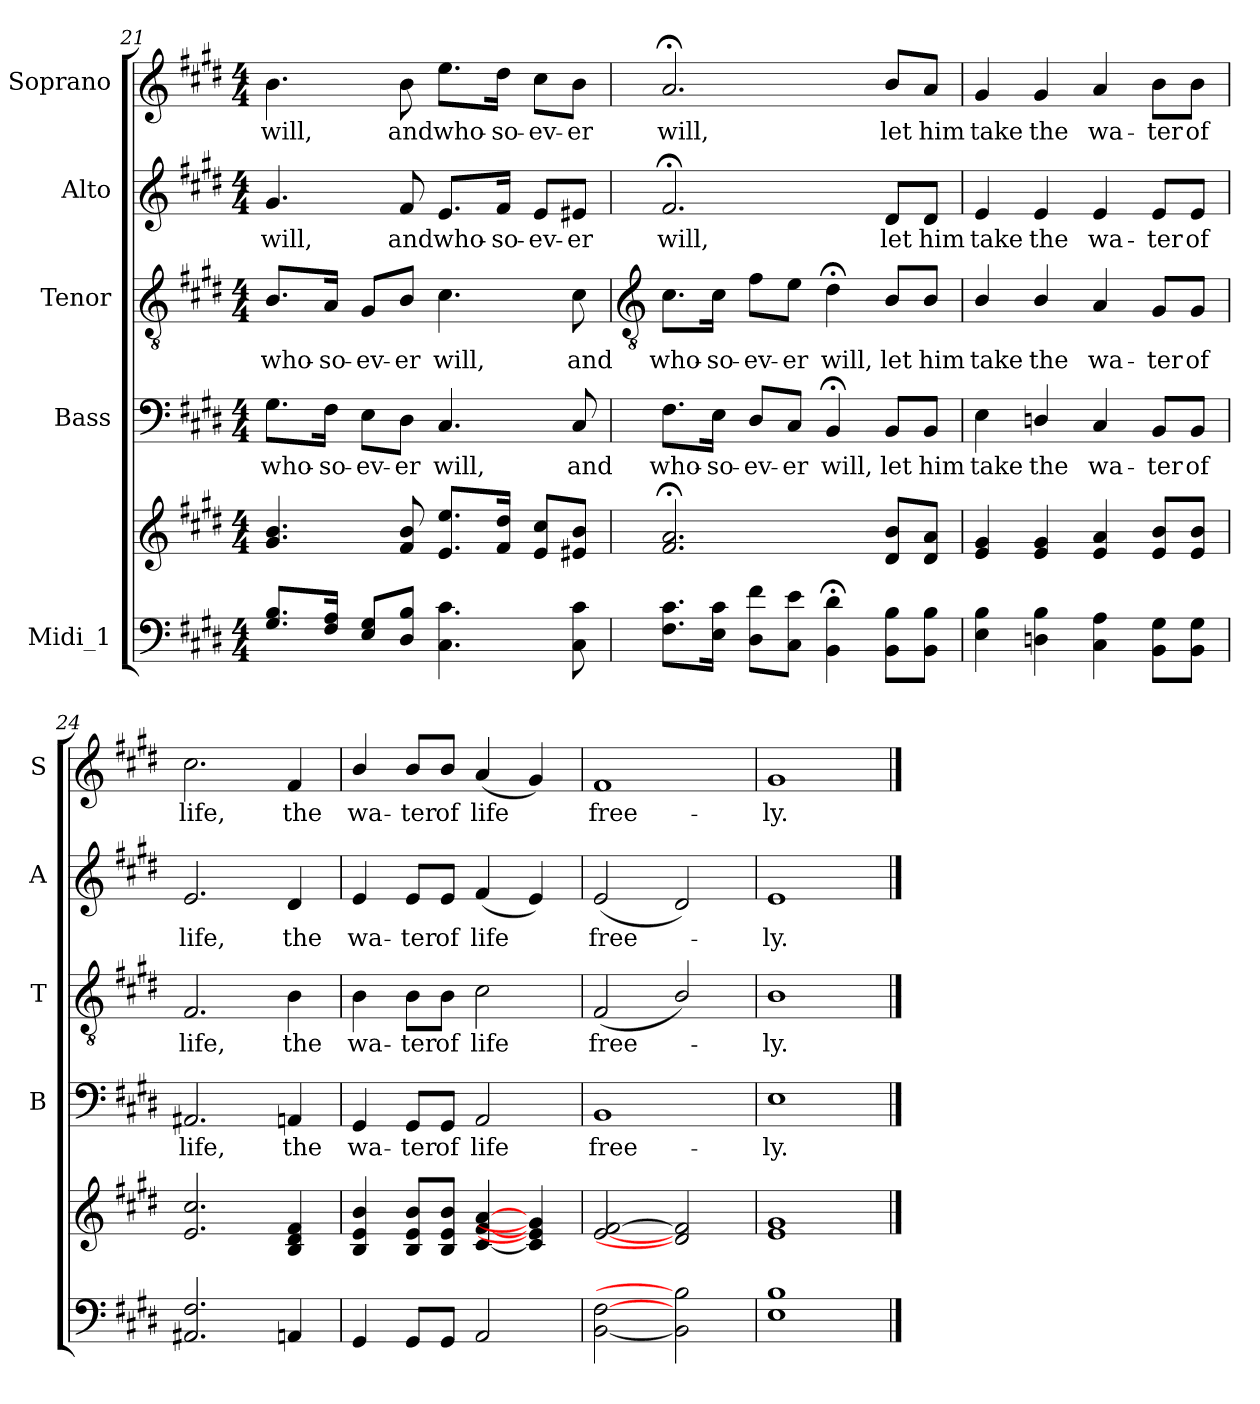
**kern	**kern	**kern	**text	**kern	**text	**kern	**text	**kern	**text
*part5	*part5	*part4	*part4	*part3	*part3	*part2	*part2	*part1	*part1
*staff6	*staff5	*staff4	*staff4	*staff3	*staff3	*staff2	*staff2	*staff1	*staff1
*I"Midi_1	*	*I"Bass	*	*I"Tenor	*	*I"Alto	*	*I"Soprano	*
*	*	*I'B	*	*I'T	*	*I'A	*	*I'S	*
*clefF4	*clefG2	*clefF4	*	*clefGv2	*	*clefG2	*	*clefG2	*
*k[f#c#g#d#]	*k[f#c#g#d#]	*k[f#c#g#d#]	*	*k[f#c#g#d#]	*	*k[f#c#g#d#]	*	*k[f#c#g#d#]	*
*E:	*E:	*E:	*	*E:	*	*E:	*	*E:	*
*M4/4	*M4/4	*M4/4	*	*M4/4	*	*M4/4	*	*M4/4	*
=21	=21	=21	=21	=21	=21	=21	=21	=21	=21
*^	*^	*	*	*	*	*	*	*	*
!	!	!	!	!	!LO:LY:b	!	!LO:LY:b	!	!LO:LY:b	!	!LO:LY:b
8.G# 8.BL	1ryy	4.g#/ 4.b/	2.ryy	8.G#\L	who-	8.B/L	who-	4.g#	will,	4.b	will,
!	!	!	!	!	!LO:LY:b	!	!LO:LY:b	!	!	!	!
16F# 16AJ	.	.	.	16F#\Jk	-so-	16A/Jk	-so-	.	.	.	.
!	!	!	!	!	!LO:LY:b	!	!LO:LY:b	!	!	!	!
8E 8G#L	.	.	.	8E\L	-ev-	8G#/L	-ev-	.	.	.	.
!	!	!	!	!	!LO:LY:b	!	!LO:LY:b	!	!LO:LY:b	!	!LO:LY:b
8D# 8BJ	.	8f#/ 8b/	.	8D#\J	-er	8B/J	-er	8f#	and	8b	and
!	!	!	!	!	!LO:LY:b	!	!LO:LY:b	!	!LO:LY:b	!	!LO:LY:b
4.C#\ 4.c#\	.	8.e 8.eeL	.	4.C#	will,	4.c#	will,	8.e/L	who-	8.ee\L	who-
!	!	!	!	!	!	!	!	!	!LO:LY:b	!	!LO:LY:b
.	.	16f# 16dd#J	.	.	.	.	.	16f#/Jk	-so-	16dd#\Jk	-so-
!	!	!	!	!	!	!	!	!	!LO:LY:b	!	!LO:LY:b
.	.	8e/ 8cc#/L	4ryy	.	.	.	.	8e/L	-ev-	8cc#\L	-ev-
!	!	!	!	!	!LO:LY:b	!	!LO:LY:b	!	!LO:LY:b	!	!LO:LY:b
8C#\ 8c#\	.	8e#X/ 8b/J	.	8C#	and	8c#	and	8e#X/J	-er	8b\J	-er
*v	*v	*	*	*	*	*	*	*	*	*	*
*	*v	*v	*	*	*	*	*	*	*	*
!!LO:LB:g=z
=22	=22	=22	=22	=22	=22	=22	=22	=22	=22
*	*	*	*	*clefGv2	*	*	*	*	*
!	!	!	!LO:LY:b	!	!LO:LY:b	!	!LO:LY:b	!	!LO:LY:b
8.F# 8.c#L	2.f#;< 2.a;<	8.F#\L	who-	8.c#\L	who-	2.f#;<	will,	2.a;<	will,
!	!	!	!LO:LY:b	!	!LO:LY:b	!	!	!	!
16E 16c#J	.	16E\Jk	-so-	16c#\Jk	-so-	.	.	.	.
!	!	!	!LO:LY:b	!	!LO:LY:b	!	!	!	!
8D# 8f#L	.	8D#/L	-ev-	8f#\L	-ev-	.	.	.	.
!	!	!	!LO:LY:b	!	!LO:LY:b	!	!	!	!
8C# 8eJ	.	8C#/J	-er	8e\J	-er	.	.	.	.
!	!	!	!LO:LY:b	!	!LO:LY:b	!	!	!	!
4BB;< 4d#;<	.	4BB;<	will,	4d#;<	will,	.	.	.	.
!	!	!	!LO:LY:b	!	!LO:LY:b	!	!LO:LY:b	!	!LO:LY:b
8BB\ 8B\L	8d# 8bL	8BB/L	let	8B/L	let	8d#/L	let	8b/L	let
!	!	!	!LO:LY:b	!	!LO:LY:b	!	!LO:LY:b	!	!LO:LY:b
8BB\ 8B\J	8d# 8aJ	8BB/J	him	8B/J	him	8d#/J	him	8a/J	him
=23	=23	=23	=23	=23	=23	=23	=23	=23	=23
!	!	!	!LO:LY:b	!	!LO:LY:b	!	!LO:LY:b	!	!LO:LY:b
4E 4B	4e 4g#	4E	take	4B/	take	4e	take	4g#	take
!	!	!	!LO:LY:b	!	!LO:LY:b	!	!LO:LY:b	!	!LO:LY:b
4Dn 4B	4e 4g#	4Dn/	the	4B/	the	4e	the	4g#	the
!	!	!	!LO:LY:b	!	!LO:LY:b	!	!LO:LY:b	!	!LO:LY:b
4C#\ 4A\	4e 4a	4C#	wa-	4A	wa-	4e	wa-	4a	wa-
!	!	!	!LO:LY:b	!	!LO:LY:b	!	!LO:LY:b	!	!LO:LY:b
8BB\ 8G#\L	8e/ 8b/L	8BB/L	-ter	8G#/L	-ter	8e/L	-ter	8b\L	-ter
!	!	!	!LO:LY:b	!	!LO:LY:b	!	!LO:LY:b	!	!LO:LY:b
8BB\ 8G#\J	8e/ 8b/J	8BB/J	of	8G#/J	of	8e/J	of	8b\J	of
=24	=24	=24	=24	=24	=24	=24	=24	=24	=24
!	!	!	!LO:LY:b	!	!LO:LY:b	!	!LO:LY:b	!	!LO:LY:b
2.AA#X 2.F#	2.e/ 2.cc#/	2.AA#X	life,	2.F#	life,	2.e	life,	2.cc#	life,
!	!	!	!LO:LY:b	!	!LO:LY:b	!	!LO:LY:b	!	!LO:LY:b
4AAn	4B 4d# 4f#	4AAn	the	4B\	the	4d#	the	4f#	the
=25	=25	=25	=25	=25	=25	=25	=25	=25	=25
!	!	!	!LO:LY:b	!	!LO:LY:b	!	!LO:LY:b	!	!LO:LY:b
4GG#	4B/ 4e/ 4b/	4GG#	wa-	4B	wa-	4e	wa-	4b/	wa-
!	!	!	!LO:LY:b	!	!LO:LY:b	!	!LO:LY:b	!	!LO:LY:b
8GG#L	8B/ 8e/ 8b/L	8GG#/L	-ter	8B\L	-ter	8e/L	-ter	8b/L	-ter
!	!	!	!LO:LY:b	!	!LO:LY:b	!	!LO:LY:b	!	!LO:LY:b
8GG#J	8B/ 8e/ 8b/J	8GG#/J	of	8B\J	of	8e/J	of	8b/J	of
!	!	!	!LO:LY:b	!	!LO:LY:b	!	!LO:LY:b	!	!LO:LY:b
2AA	[4c# [4f# [4a	2AA	life	2c#	life	(<4f#	life	(<4a	life
.	4c#] 4e] 4g#]	.	.	.	.	4e)	.	4g#)	.
=26	=26	=26	=26	=26	=26	=26	=26	=26	=26
!	!	!	!LO:LY:b	!	!LO:LY:b	!	!LO:LY:b	!	!LO:LY:b
[2BB [2F#	[2e [2f#	1BB	free-	(<2F#	free-	(<2e	free-	1f#	free-
2BB] 2B]	2d#] 2f#]	.	.	2B/)	.	2d#)	.	.	.
=27	=27	=27	=27	=27	=27	=27	=27	=27	=27
!	!	!	!LO:LY:b	!	!LO:LY:b	!	!LO:LY:b	!	!LO:LY:b
1E 1B	1e 1g#	1E	-ly.	1B	ly.	1e	ly.	1g#	-ly.
==	==	==	==	==	==	==	==	==	==
*-	*-	*-	*-	*-	*-	*-	*-	*-	*-
